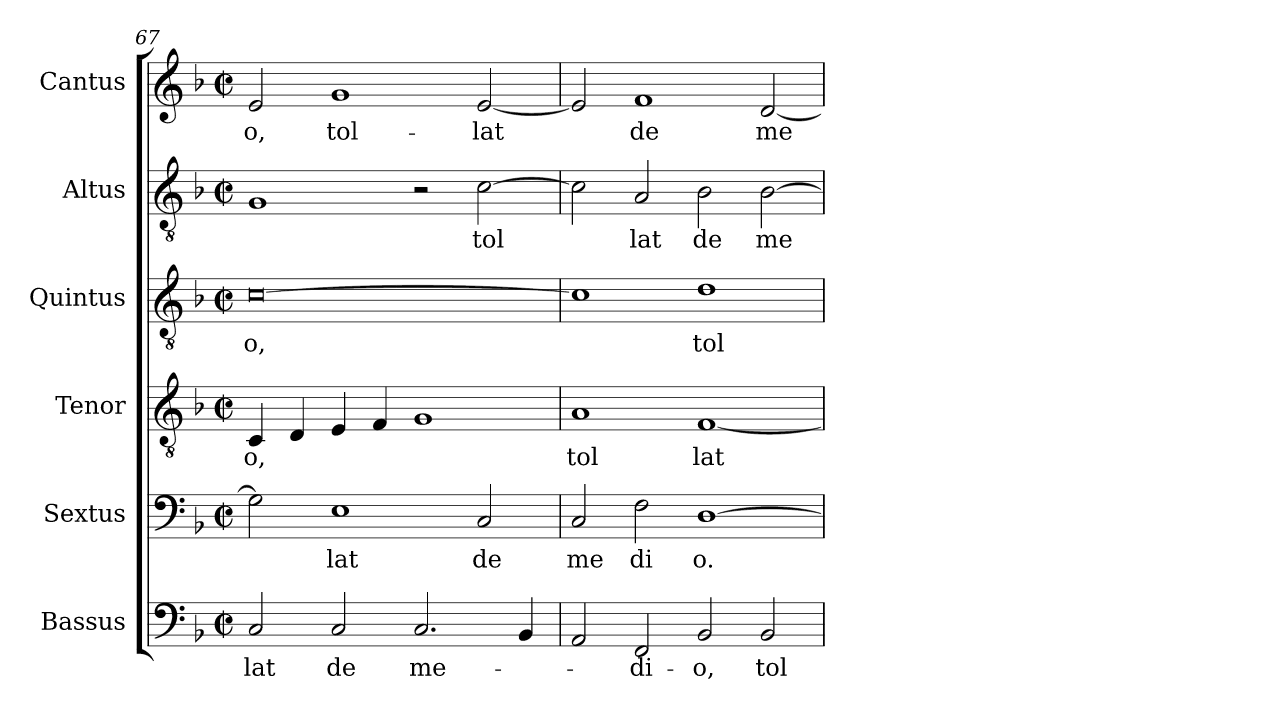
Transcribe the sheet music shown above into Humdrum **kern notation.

**kern	**text	**kern	**text	**kern	**text	**kern	**text	**kern	**text	**kern	**text
*part6	*part6	*part5	*part5	*part4	*part4	*part3	*part3	*part2	*part2	*part1	*part1
*staff6	*staff6	*staff5	*staff5	*staff4	*staff4	*staff3	*staff3	*staff2	*staff2	*staff1	*staff1
*I"Bassus	*	*I"Sextus	*	*I"Tenor	*	*I"Quintus	*	*I"Altus	*	*I"Cantus	*
*clefF4	*	*clefF4	*	*clefGv2	*	*clefGv2	*	*clefGv2	*	*clefG2	*
*k[b-]	*	*k[b-]	*	*k[b-]	*	*k[b-]	*	*k[b-]	*	*k[b-]	*
*F:	*	*F:	*	*F:	*	*F:	*	*F:	*	*F:	*
*M2/2	*	*M2/2	*	*M2/2	*	*M2/2	*	*M2/2	*	*M2/2	*
*met(c|)	*	*met(c|)	*	*met(c|)	*	*met(c|)	*	*met(c|)	*	*met(c|)	*
=67	=67	=67	=67	=67	=67	=67	=67	=67	=67	=67	=67
!	!LO:LY:b:cj	!	!	!	!LO:LY:b:cj	!	!LO:LY:b:cj	!	!	!	!LO:LY:b:cj
2C/	-lat	2G\]	.	4C/	o,	[>0c	o,	1G	.	2e/	-o,
.	.	.	.	4D/	.	.	.	.	.	.	.
!	!LO:LY:b:cj	!	!LO:LY:b:cj	!	!	!	!	!	!	!	!LO:LY:b:cj
2C/	de	1E	lat	4E/	.	.	.	.	.	1g	tol-
.	.	.	.	4F/	.	.	.	.	.	.	.
!	!LO:LY:b	!	!	!	!	!	!	!	!	!	!
2.C/	me-	.	.	1G	.	.	.	2r	.	.	.
!	!	!	!LO:LY:b:cj	!	!	!	!	!	!LO:LY:b	!	!LO:LY:b
.	.	2C/	de	.	.	.	.	[>2c\	tol	[<2e/	-lat
4BB-/	.	.	.	.	.	.	.	.	.	.	.
=68	=68	=68	=68	=68	=68	=68	=68	=68	=68	=68	=68
!	!	!	!LO:LY:b:cj	!	!LO:LY:b:cj	!	!	!	!	!	!
2AA/	.	2C/	me	1A	tol	1c]	.	2c\]	.	2e/]	.
!	!LO:LY:b:cj	!	!LO:LY:b:cj	!	!	!	!	!	!LO:LY:b:cj	!	!LO:LY:b:cj
2FF/	-di-	2F\	di	.	.	.	.	2A/	lat	1f	de
!	!LO:LY:b:cj	!	!LO:LY:b:cj	!	!LO:LY:b:cj	!	!LO:LY:b:cj	!	!LO:LY:b:cj	!	!
2BB-/	-o,	[<1D	o.	[>1F	lat	1d	tol	2B-\	de	.	.
!	!LO:LY:b:cj	!	!	!	!	!	!	!	!LO:LY:b	!	!LO:LY:b
2BB-/	tol-	.	.	.	.	.	.	[>2B-\	me	[>2d/	me-
=	=	=	=	=	=	=	=	=	=	=	=
*-	*-	*-	*-	*-	*-	*-	*-	*-	*-	*-	*-
